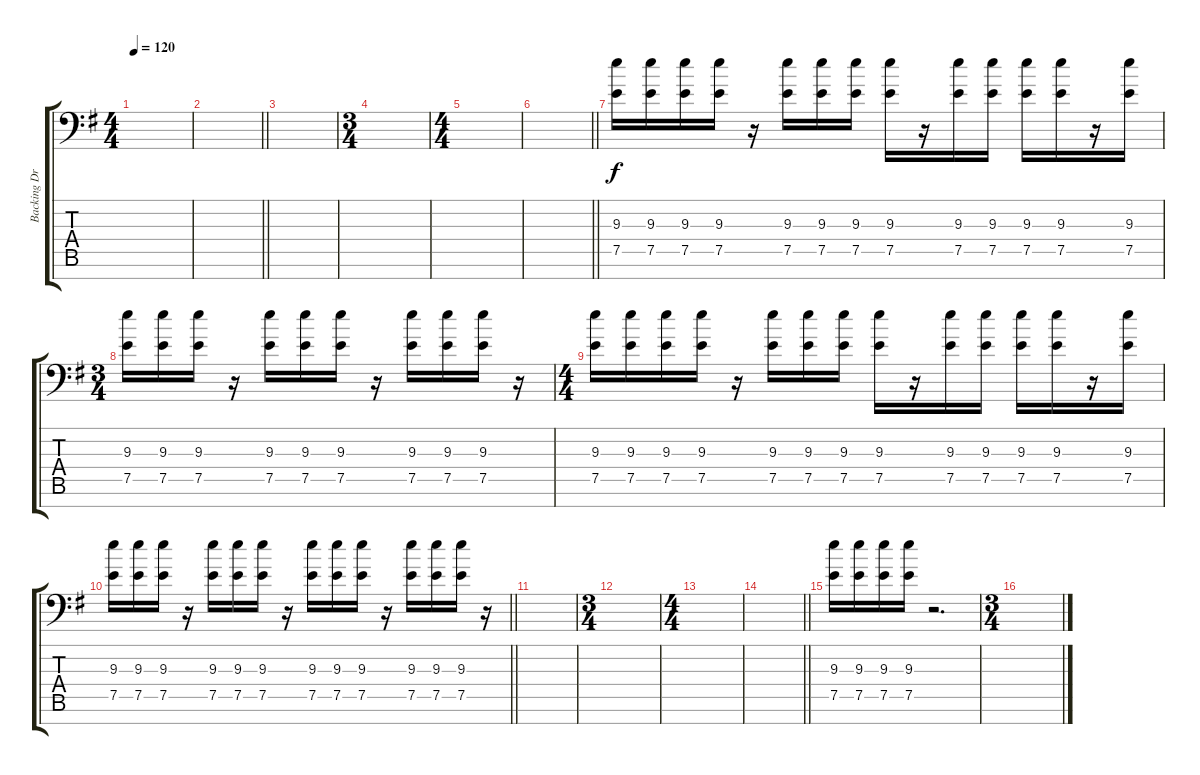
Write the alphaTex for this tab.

\track ("Backing Dropped A" "Backing Dr") {instrument distortionguitar}
\staff {score tabs}
\tuning (E4 B3 G3 D3 A2 E2 A1) {hide}
\ts (4 4)
\tempo 120
\clef f4
\ks eminor
|
\barLineRight lightlight
|
|
\ts (3 4)
|
\ts (4 4)
|
\barLineRight lightlight
|
(9.3 7.5).16{volume 15 instrument distortionguitar} (9.3 7.5).16 (9.3 7.5).16 (9.3 7.5).16 r.16 (9.3 7.5).16 (9.3 7.5).16 (9.3 7.5).16 (9.3 7.5).16 r.16 (9.3 7.5).16 (9.3 7.5).16 (9.3 7.5).16 (9.3 7.5).16 r.16 (9.3 7.5).16 |
\ts (3 4)
(9.3 7.5).16 (9.3 7.5).16 (9.3 7.5).16 r.16 (9.3 7.5).16 (9.3 7.5).16 (9.3 7.5).16 r.16 (9.3 7.5).16 (9.3 7.5).16 (9.3 7.5).16 r.16 |
\ts (4 4)
(9.3 7.5).16 (9.3 7.5).16 (9.3 7.5).16 (9.3 7.5).16 r.16 (9.3 7.5).16 (9.3 7.5).16 (9.3 7.5).16 (9.3 7.5).16 r.16 (9.3 7.5).16 (9.3 7.5).16 (9.3 7.5).16 (9.3 7.5).16 r.16 (9.3 7.5).16 |
\barLineRight lightlight
(9.3 7.5).16 (9.3 7.5).16 (9.3 7.5).16 r.16 (9.3 7.5).16 (9.3 7.5).16 (9.3 7.5).16 r.16 (9.3 7.5).16 (9.3 7.5).16 (9.3 7.5).16 r.16 (9.3 7.5).16 (9.3 7.5).16 (9.3 7.5).16 r.16 |
\section ("" "")
|
\ts (3 4)
|
\ts (4 4)
|
\barLineRight lightlight
|
(9.3 7.5).16 (9.3 7.5).16 (9.3 7.5).16 (9.3 7.5).16 r.2{d} |
\ts (3 4)
